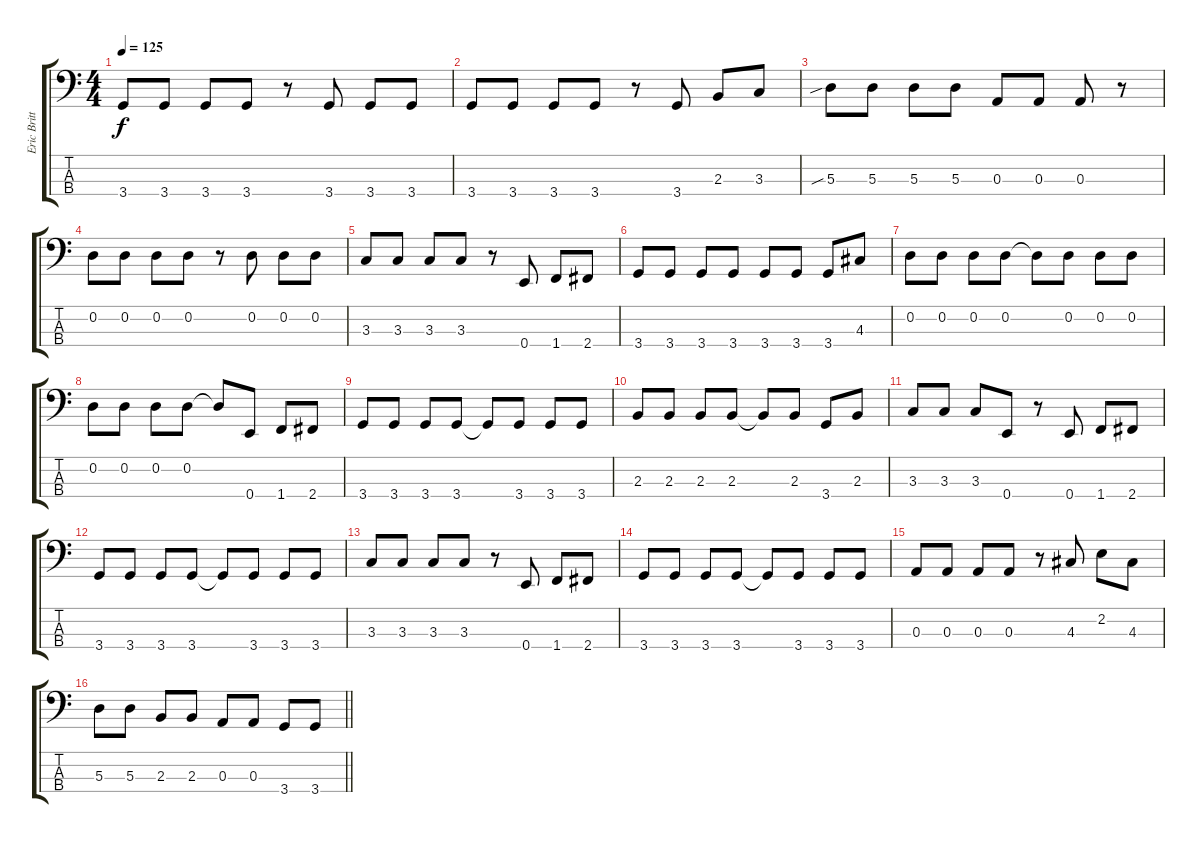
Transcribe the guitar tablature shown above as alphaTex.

\track ("Eric Brittingham - Bass" "Eric Britt") {instrument slapbass1}
\staff {score tabs}
\tuning (G2 D2 A1 E1) {hide}
\ts (4 4)
\tempo 125
\clef f4
\ks c
3.4.8{dy f} 3.4.8 3.4.8 3.4.8 r.8 3.4.8 3.4.8 3.4.8 |
3.4.8 3.4.8 3.4.8 3.4.8 r.8 3.4.8 2.3.8 3.3.8 |
5.3{sib}.8 5.3.8 5.3.8 5.3.8 0.3.8 0.3.8 0.3.8 r.8 |
0.2.8 0.2.8 0.2.8 0.2.8 r.8 0.2.8 0.2.8 0.2.8 |
3.3.8 3.3.8 3.3.8 3.3.8 r.8 0.4.8 1.4.8 2.4.8 |
3.4.8 3.4.8 3.4.8 3.4.8 3.4.8 3.4.8 3.4.8 4.3.8 |
0.2.8 0.2.8 0.2.8 0.2.8 0.2{t}.8 0.2.8 0.2.8 0.2.8 |
0.2.8 0.2.8 0.2.8 0.2.8 0.2{t}.8 0.4.8 1.4.8 2.4.8 |
3.4.8 3.4.8 3.4.8 3.4.8 3.4{t}.8 3.4.8 3.4.8 3.4.8 |
2.3.8 2.3.8 2.3.8 2.3.8 2.3{t}.8 2.3.8 3.4.8 2.3.8 |
3.3.8 3.3.8 3.3.8 0.4.8 r.8 0.4.8 1.4.8 2.4.8 |
3.4.8 3.4.8 3.4.8 3.4.8 3.4{t}.8 3.4.8 3.4.8 3.4.8 |
3.3.8 3.3.8 3.3.8 3.3.8 r.8 0.4.8 1.4.8 2.4.8 |
3.4.8 3.4.8 3.4.8 3.4.8 3.4{t}.8 3.4.8 3.4.8 3.4.8 |
0.3.8 0.3.8 0.3.8 0.3.8 r.8 4.3.8 2.2.8 4.3.8 |
\barLineRight lightlight
5.3.8 5.3.8 2.3.8 2.3.8 0.3.8 0.3.8 3.4.8 3.4.8
